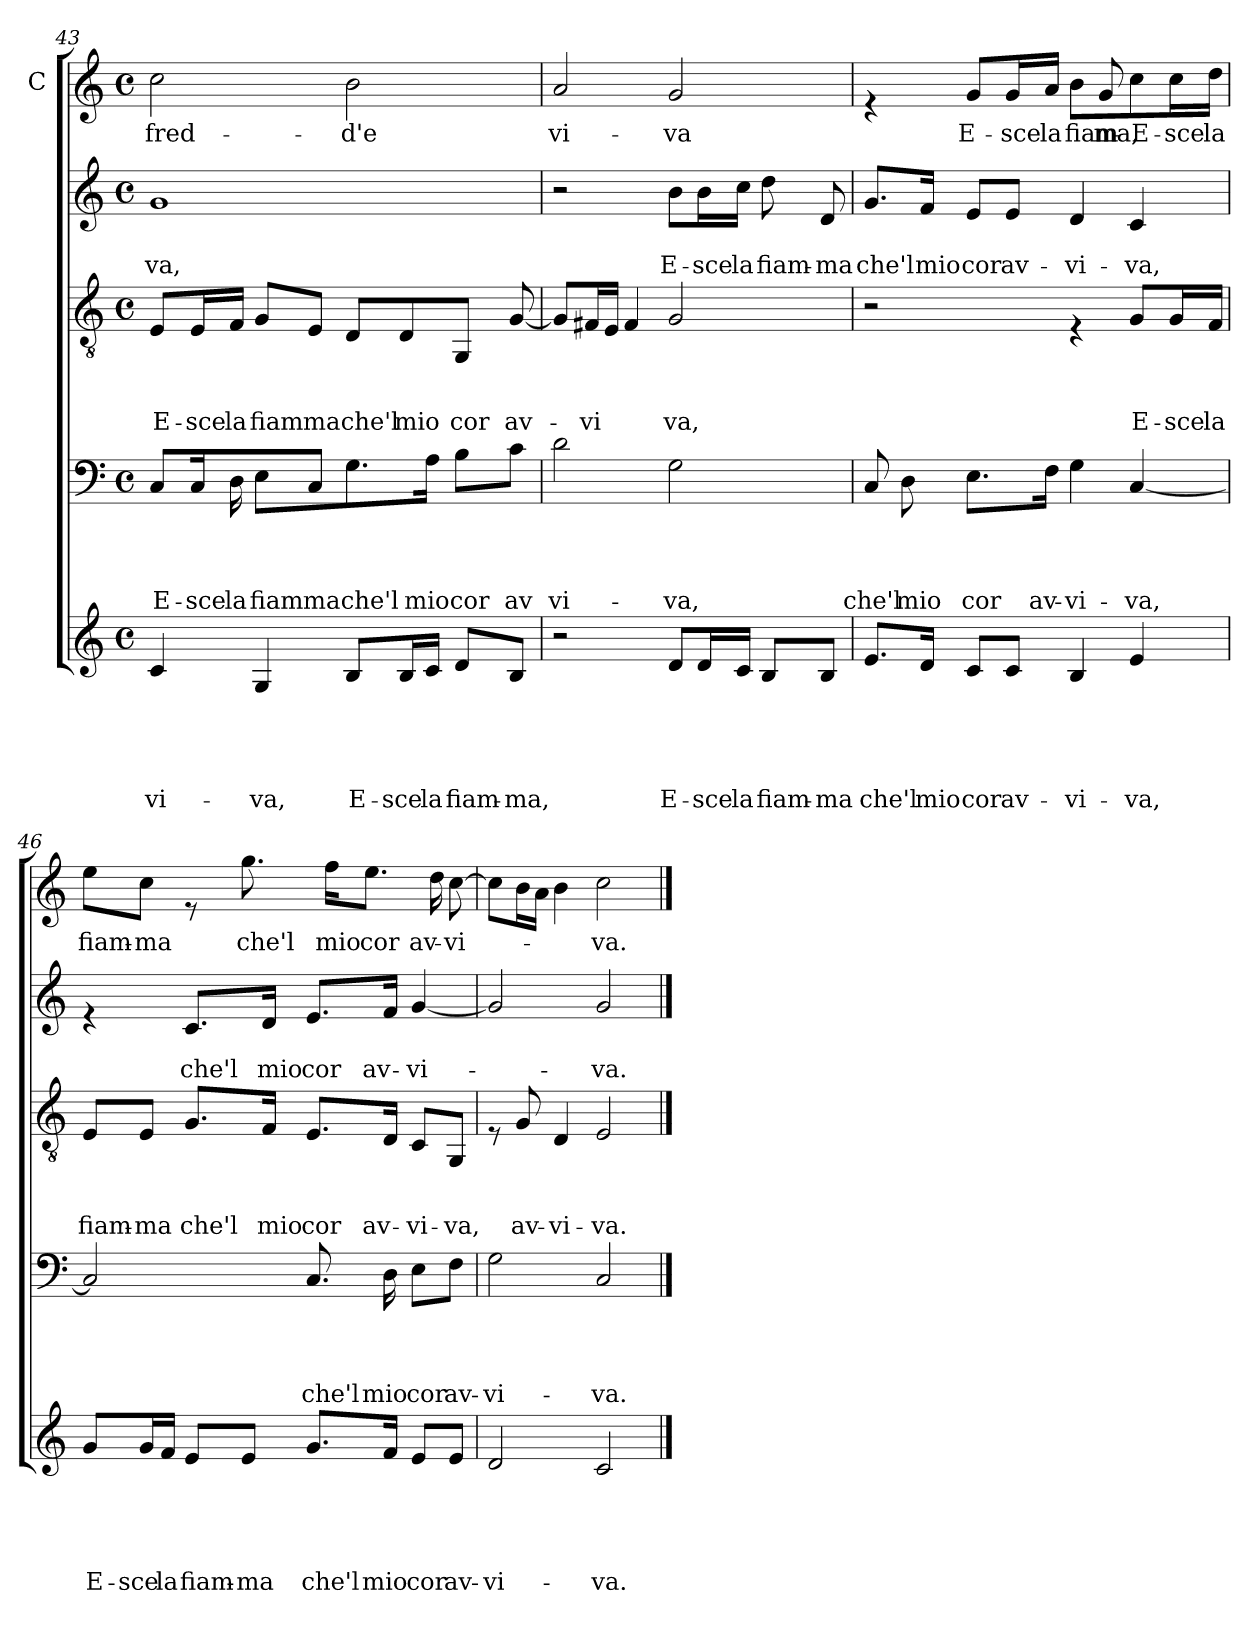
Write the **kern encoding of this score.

**kern	**text	**text	**text	**text	**text	**kern	**text	**text	**text	**text	**kern	**text	**text	**text	**kern	**text	**text	**kern	**text
*part5	*part5	*part5	*part5	*part5	*part5	*part4	*part4	*part4	*part4	*part4	*part3	*part3	*part3	*part3	*part2	*part2	*part2	*part1	*part1
*staff5	*staff5	*staff5	*staff5	*staff5	*staff5	*staff4	*staff4	*staff4	*staff4	*staff4	*staff3	*staff3	*staff3	*staff3	*staff2	*staff2	*staff2	*staff1	*staff1
*	*	*	*	*	*	*	*	*	*	*	*	*	*	*	*	*	*	*I"C	*
*clefG2	*	*	*	*	*	*clefF4	*	*	*	*	*clefGv2	*	*	*	*clefG2	*	*	*clefG2	*
*k[]	*	*	*	*	*	*k[]	*	*	*	*	*k[]	*	*	*	*k[]	*	*	*k[]	*
*C:	*	*	*	*	*	*C:	*	*	*	*	*C:	*	*	*	*C:	*	*	*C:	*
*M4/4	*	*	*	*	*	*M4/4	*	*	*	*	*M4/4	*	*	*	*M4/4	*	*	*M4/4	*
*met(c)	*	*	*	*	*	*met(c)	*	*	*	*	*met(c)	*	*	*	*met(c)	*	*	*met(c)	*
=43	=43	=43	=43	=43	=43	=43	=43	=43	=43	=43	=43	=43	=43	=43	=43	=43	=43	=43	=43
!	!	!	!	!	!LO:LY:b	!	!	!	!	!LO:LY:b	!	!	!	!LO:LY:b	!	!	!LO:LY:b	!	!LO:LY:b
*	*	*	*	*	*	*^	*	*	*	*	*	*	*	*	*	*	*	*	*
4c/	.	.	.	.	-vi-	8C/L	8.ryy	.	.	.	E-	8E/L	.	.	E-	1g	.	-va,	2cc\	fred-
!	!	!	!	!	!	!	!	!	!	!	!LO:LY:b	!	!	!	!LO:LY:b	!	!	!	!	!
.	.	.	.	.	.	16C/k	.	.	.	.	-sce	16E/L	.	.	-sce	.	.	.	.	.
!	!	!	!	!	!	!	!	!	!	!	!LO:LY:b	!	!	!	!LO:LY:b	!	!	!	!	!
.	.	.	.	.	.	8.ryy	16D\	.	.	.	la	16F/JJ	.	.	la	.	.	.	.	.
!	!	!	!	!	!LO:LY:b	!	!	!	!	!	!LO:LY:b	!	!	!	!LO:LY:b	!	!	!	!	!
4G/	.	.	.	.	-va,	.	8E\L	.	.	.	fiam	8G/L	.	.	fiam	.	.	.	.	.
!	!	!	!	!	!	!	!	!	!	!	!LO:LY:b	!	!	!	!LO:LY:b	!	!	!	!	!
.	.	.	.	.	.	8C/J	8ryy	.	.	.	ma	8E/J	.	.	ma	.	.	.	.	.
!	!	!	!	!	!LO:LY:b	!	!	!	!	!	!LO:LY:b	!	!	!	!LO:LY:b	!	!	!	!	!LO:LY:b
8B/L	.	.	.	.	E-	2ryy	8.G\	.	.	.	che'l	8D/L	.	.	che'l	.	.	.	2b\	-d'e
!	!	!	!	!	!LO:LY:b	!	!	!	!	!	!	!	!	!	!LO:LY:b	!	!	!	!	!
16B/L	.	.	.	.	-sce	.	.	.	.	.	.	8D/	.	.	mio	.	.	.	.	.
!	!	!	!	!	!LO:LY:b	!	!	!	!	!	!LO:LY:b	!	!	!	!	!	!	!	!	!
16c/JJ	.	.	.	.	la	.	16A\Jk	.	.	.	mio	.	.	.	.	.	.	.	.	.
!	!	!	!	!	!LO:LY:b	!	!	!	!	!	!LO:LY:b	!	!	!	!LO:LY:b	!	!	!	!	!
8d/L	.	.	.	.	fiam-	.	8B\L	.	.	.	cor	8GG/J	.	.	cor	.	.	.	.	.
!	!	!	!	!	!LO:LY:b	!	!	!	!	!	!LO:LY:b	!	!	!	!LO:LY:b	!	!	!	!	!
8B/J	.	.	.	.	-ma,	.	8c\J	.	.	.	av-	[<8G/	.	.	av-	.	.	.	.	.
!!LO:LB:g=z
=44	=44	=44	=44	=44	=44	=44	=44	=44	=44	=44	=44	=44	=44	=44	=44	=44	=44	=44	=44	=44
!	!	!	!	!	!	!	!	!	!	!	!LO:LY:b	!	!	!	!	!	!	!	!	!LO:LY:b
*	*	*	*	*	*	*v	*v	*	*	*	*	*	*	*	*	*	*	*	*	*
2r	.	.	.	.	.	2d\	.	.	.	-vi-	8G/L]	.	.	.	2r	.	.	2a/	vi-
!	!	!	!	!	!	!	!	!	!	!	!	!	!	!LO:LY:b	!	!	!	!	!
.	.	.	.	.	.	.	.	.	.	.	16F#X/L	.	.	-vi	.	.	.	.	.
.	.	.	.	.	.	.	.	.	.	.	16E/JJ	.	.	.	.	.	.	.	.
.	.	.	.	.	.	.	.	.	.	.	4F#/	.	.	.	.	.	.	.	.
!	!	!	!	!	!LO:LY:b	!	!	!	!	!LO:LY:b	!	!	!	!LO:LY:b	!	!	!LO:LY:b	!	!LO:LY:b
8d/L	.	.	.	.	E-	2G\	.	.	.	-va,	2G/	.	.	va,	8b\L	.	E-	2g/	-va
!	!	!	!	!	!LO:LY:b	!	!	!	!	!	!	!	!	!	!	!	!LO:LY:b	!	!
16d/L	.	.	.	.	-sce	.	.	.	.	.	.	.	.	.	16b\L	.	-sce	.	.
!	!	!	!	!	!LO:LY:b	!	!	!	!	!	!	!	!	!	!	!	!LO:LY:b	!	!
16c/JJ	.	.	.	.	la	.	.	.	.	.	.	.	.	.	16cc\JJ	.	la	.	.
!	!	!	!	!	!LO:LY:b	!	!	!	!	!	!	!	!	!	!	!	!LO:LY:b	!	!
8B/L	.	.	.	.	fiam-	.	.	.	.	.	.	.	.	.	8dd\	.	fiam-	.	.
!	!	!	!	!	!LO:LY:b	!	!	!	!	!	!	!	!	!	!	!	!LO:LY:b	!	!
8B/J	.	.	.	.	-ma	.	.	.	.	.	.	.	.	.	8d/	.	-ma	.	.
=45	=45	=45	=45	=45	=45	=45	=45	=45	=45	=45	=45	=45	=45	=45	=45	=45	=45	=45	=45
!	!	!	!	!	!LO:LY:b	!	!	!	!	!LO:LY:b	!	!	!	!	!	!	!LO:LY:b	!	!
*	*	*	*	*	*	*	*	*	*	*	*	*	*	*	*	*	*	*^	*
8.e/L	.	.	.	.	che'l	8C/	.	.	.	che'l	2r	.	.	.	8.g/L	.	che'l	4re	2ryy	.
!	!	!	!	!	!	!	!	!	!	!LO:LY:b	!	!	!	!	!	!	!	!	!	!
.	.	.	.	.	.	8D\	.	.	.	mio	.	.	.	.	.	.	.	.	.	.
!	!	!	!	!	!LO:LY:b	!	!	!	!	!	!	!	!	!	!	!	!LO:LY:b	!	!	!
16d/Jk	.	.	.	.	mio	.	.	.	.	.	.	.	.	.	16f/Jk	.	mio	.	.	.
!	!	!	!	!	!LO:LY:b	!	!	!	!	!LO:LY:b	!	!	!	!	!	!	!LO:LY:b	!	!	!LO:LY:b
8c/L	.	.	.	.	cor	8.E\L	.	.	.	cor	.	.	.	.	8e/L	.	cor	8g/L	.	E-
!	!	!	!	!	!LO:LY:b	!	!	!	!	!	!	!	!	!	!	!	!LO:LY:b	!	!	!LO:LY:b
8c/J	.	.	.	.	av-	.	.	.	.	.	.	.	.	.	8e/J	.	av-	16g/L	.	-sce
!	!	!	!	!	!	!	!	!	!	!LO:LY:b	!	!	!	!	!	!	!	!	!	!LO:LY:b
.	.	.	.	.	.	16F\Jk	.	.	.	av-	.	.	.	.	.	.	.	16a/JJ	.	la
!	!	!	!	!	!LO:LY:b	!	!	!	!	!LO:LY:b	!	!	!	!	!	!	!LO:LY:b	!	!	!LO:LY:b
4B/	.	.	.	.	-vi-	4G\	.	.	.	-vi-	4rE	.	.	.	4d/	.	-vi-	8b\L	8ryy	fiam-
!	!	!	!	!	!	!	!	!	!	!	!	!	!	!	!	!	!	!	!	!LO:LY:b
.	.	.	.	.	.	.	.	.	.	.	.	.	.	.	.	.	.	8ryy	8g/	ma,
!	!	!	!	!	!LO:LY:b	!	!	!	!	!LO:LY:b	!	!	!	!LO:LY:b	!	!	!LO:LY:b	!	!	!LO:LY:b
4e/	.	.	.	.	-va,	[<4C/	.	.	.	-va,	8G/L	.	.	E-	4c/	.	-va,	8cc\	4ryy	-E-
!	!	!	!	!	!	!	!	!	!	!	!	!	!	!LO:LY:b	!	!	!	!	!	!LO:LY:b
.	.	.	.	.	.	.	.	.	.	.	16G/L	.	.	-sce	.	.	.	16cc\L	.	-sce
!	!	!	!	!	!	!	!	!	!	!	!	!	!	!LO:LY:b	!	!	!	!	!	!LO:LY:b
.	.	.	.	.	.	.	.	.	.	.	16F/JJ	.	.	la	.	.	.	16dd\JJ	.	la
*	*	*	*	*	*	*	*	*	*	*	*	*	*	*	*	*	*	*v	*v	*
!!LO:PB:g=z
=46	=46	=46	=46	=46	=46	=46	=46	=46	=46	=46	=46	=46	=46	=46	=46	=46	=46	=46	=46
!	!	!	!	!	!LO:LY:b	!	!	!	!	!	!	!	!	!LO:LY:b	!	!	!	!	!LO:LY:b
8g/L	.	.	.	.	E-	2C/]	.	.	.	.	8E/L	.	.	fiam-	4re	.	.	8ee\L	fiam-
!	!	!	!	!	!LO:LY:b	!	!	!	!	!	!	!	!	!LO:LY:b	!	!	!	!	!LO:LY:b
16g/L	.	.	.	.	-sce	.	.	.	.	.	8E/J	.	.	-ma	.	.	.	8cc\J	-ma
!	!	!	!	!	!LO:LY:b	!	!	!	!	!	!	!	!	!	!	!	!	!	!
16f/JJ	.	.	.	.	la	.	.	.	.	.	.	.	.	.	.	.	.	.	.
!	!	!	!	!	!LO:LY:b	!	!	!	!	!	!	!	!	!LO:LY:b	!	!	!LO:LY:b	!	!
8e/L	.	.	.	.	fiam-	.	.	.	.	.	8.G/L	.	.	che'l	8.c/L	.	che'l	8re	.
!	!	!	!	!	!LO:LY:b	!	!	!	!	!	!	!	!	!	!	!	!	!	!LO:LY:b
8e/J	.	.	.	.	-ma	.	.	.	.	.	.	.	.	.	.	.	.	8.gg\	che'l
!	!	!	!	!	!	!	!	!	!	!	!	!	!	!LO:LY:b	!	!	!LO:LY:b	!	!
.	.	.	.	.	.	.	.	.	.	.	16F/Jk	.	.	mio	16d/Jk	.	mio	.	.
!	!	!	!	!	!LO:LY:b	!	!	!	!	!LO:LY:b	!	!	!	!LO:LY:b	!	!	!LO:LY:b	!	!
8.g/L	.	.	.	.	che'l	8.C/	.	.	.	che'l	8.E/L	.	.	cor	8.e/L	.	cor	.	.
!	!	!	!	!	!	!	!	!	!	!	!	!	!	!	!	!	!	!	!LO:LY:b
.	.	.	.	.	.	.	.	.	.	.	.	.	.	.	.	.	.	16ff\KL	mio
!	!	!	!	!	!	!	!	!	!	!	!	!	!	!	!	!	!	!	!LO:LY:b
.	.	.	.	.	.	.	.	.	.	.	.	.	.	.	.	.	.	8.ee\J	cor
!	!	!	!	!	!LO:LY:b	!	!	!	!	!LO:LY:b	!	!	!	!LO:LY:b	!	!	!LO:LY:b	!	!
16f/Jk	.	.	.	.	mio	16D\	.	.	.	mio	16D/Jk	.	.	av-	16f/Jk	.	av-	.	.
!	!	!	!	!	!LO:LY:b	!	!	!	!	!LO:LY:b	!	!	!	!LO:LY:b	!	!	!LO:LY:b	!	!
8e/L	.	.	.	.	cor	8E\L	.	.	.	cor	8C/L	.	.	-vi-	[<4g/	.	-vi-	.	.
!	!	!	!	!	!	!	!	!	!	!	!	!	!	!	!	!	!	!	!LO:LY:b
.	.	.	.	.	.	.	.	.	.	.	.	.	.	.	.	.	.	16dd\	av-
!	!	!	!	!	!LO:LY:b	!	!	!	!	!LO:LY:b	!	!	!	!LO:LY:b	!	!	!	!	!LO:LY:b
8e/J	.	.	.	.	av-	8F\J	.	.	.	av-	8GG/J	.	.	-va,	.	.	.	[>8cc\	-vi-
=47	=47	=47	=47	=47	=47	=47	=47	=47	=47	=47	=47	=47	=47	=47	=47	=47	=47	=47	=47
!	!	!	!	!	!LO:LY:b	!	!	!	!	!LO:LY:b	!	!	!	!	!	!	!	!	!
2d/	.	.	.	.	-vi-	2G\	.	.	.	-vi-	8rE	.	.	.	2g/]	.	.	8cc\L]	.
!	!	!	!	!	!	!	!	!	!	!	!	!	!	!LO:LY:b	!	!	!	!	!
.	.	.	.	.	.	.	.	.	.	.	8G/	.	.	av-	.	.	.	16b\L	.
.	.	.	.	.	.	.	.	.	.	.	.	.	.	.	.	.	.	16a\JJ	.
!	!	!	!	!	!	!	!	!	!	!	!	!	!	!LO:LY:b	!	!	!	!	!
.	.	.	.	.	.	.	.	.	.	.	4D/	.	.	-vi-	.	.	.	4b\	.
!	!	!	!	!	!LO:LY:b	!	!	!	!	!LO:LY:b	!	!	!	!LO:LY:b	!	!	!LO:LY:b	!	!LO:LY:b
2c/	.	.	.	.	-va.	2C/	.	.	.	-va.	2E/	.	.	-va.	2g/	.	-va.	2cc\	-va.
==	==	==	==	==	==	==	==	==	==	==	==	==	==	==	==	==	==	==	==
*-	*-	*-	*-	*-	*-	*-	*-	*-	*-	*-	*-	*-	*-	*-	*-	*-	*-	*-	*-
